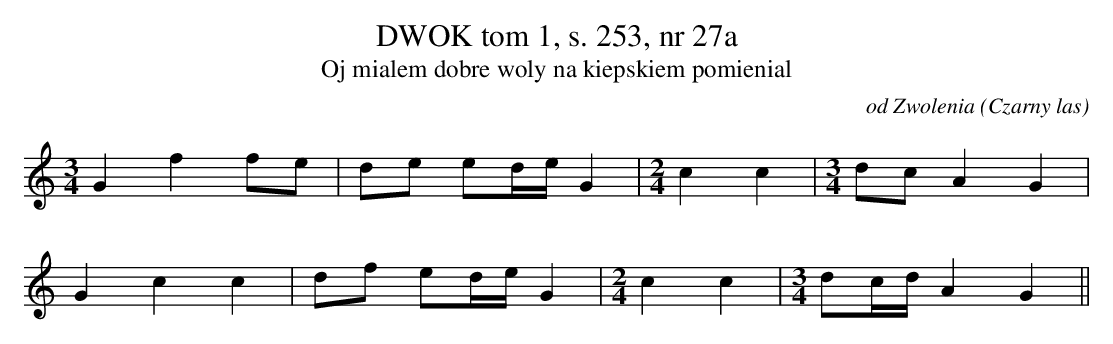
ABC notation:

X:1
T: DWOK tom 1, s. 253, nr 27a
T: Oj mialem dobre woly na kiepskiem pomienial
O: od Zwolenia (Czarny las)
M: 3/4
L: 1/16
K: C
G4f4f2e2 | d2e2 e2deG4 |\
M:2/4
c4c4 |\
M:3/4
d2c2A4G4 |
G4c4c4 | d2f2 e2deG4 |\
M:2/4
c4c4 |\
M:3/4
d2cdA4G4||
